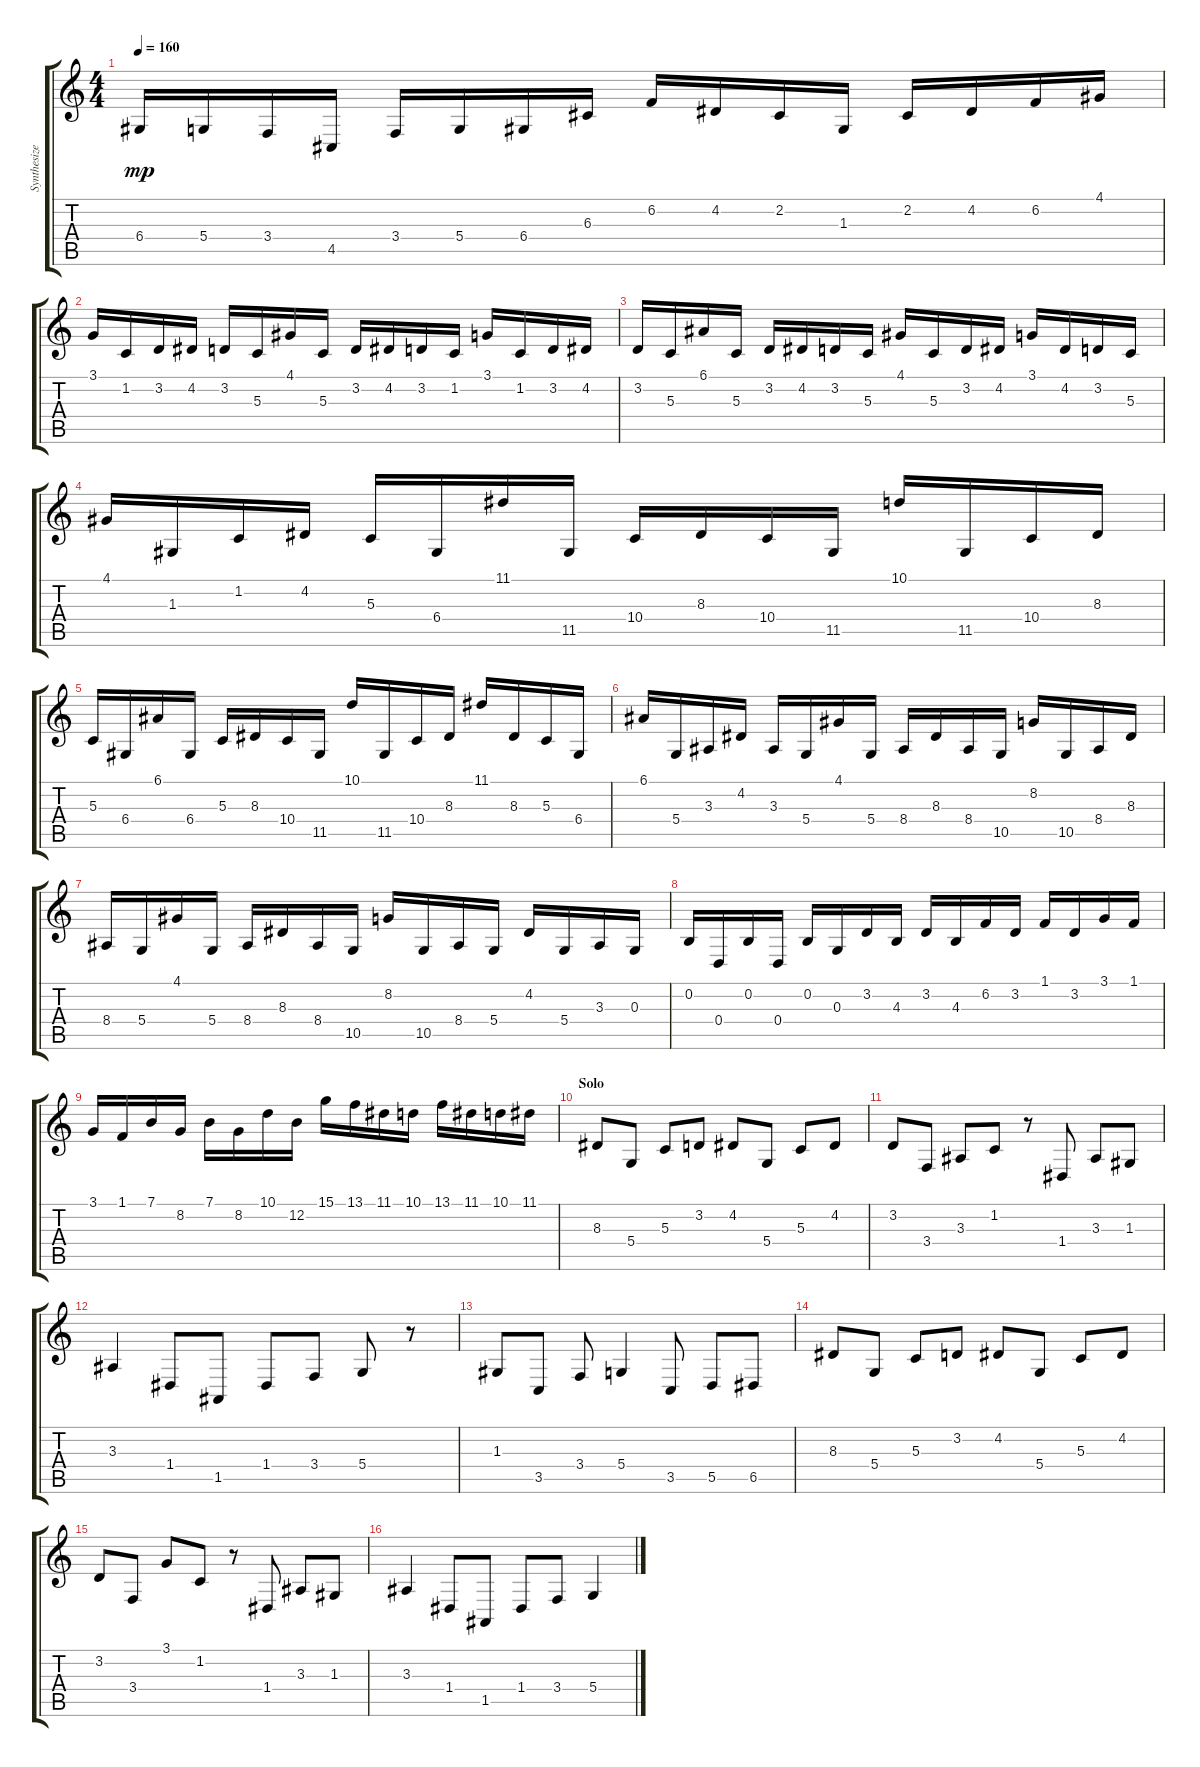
\track ("Synthesizer" "Synthesize") {instrument pad7halo}
\staff {score tabs}
\tuning (E4 B3 G3 D3 A2 E2) {hide}
\ts (4 4)
\tempo 160
\clef g2
\ks c
6.4.16{dy mp} 5.4.16 3.4.16 4.5.16 3.4.16 5.4.16 6.4.16 6.3.16 6.2.16 4.2.16 2.2.16 1.3.16 2.2.16 4.2.16 6.2.16 4.1.16 |
3.1.16 1.2.16 3.2.16 4.2.16 3.2.16 5.3.16 4.1.16 5.3.16 3.2.16 4.2.16 3.2.16 1.2.16 3.1.16 1.2.16 3.2.16 4.2.16 |
3.2.16 5.3.16 6.1.16 5.3.16 3.2.16 4.2.16 3.2.16 5.3.16 4.1.16 5.3.16 3.2.16 4.2.16 3.1.16 4.2.16 3.2.16 5.3.16 |
4.1.16 1.3.16 1.2.16 4.2.16 5.3.16 6.4.16 11.1.16 11.5.16 10.4.16 8.3.16 10.4.16 11.5.16 10.1.16 11.5.16 10.4.16 8.3.16 |
5.3.16 6.4.16 6.1.16 6.4.16 5.3.16 8.3.16 10.4.16 11.5.16 10.1.16 11.5.16 10.4.16 8.3.16 11.1.16 8.3.16 5.3.16 6.4.16 |
6.1.16 5.4.16 3.3.16 4.2.16 3.3.16 5.4.16 4.1.16 5.4.16 8.4.16 8.3.16 8.4.16 10.5.16 8.2.16 10.5.16 8.4.16 8.3.16 |
8.4.16 5.4.16 4.1.16 5.4.16 8.4.16 8.3.16 8.4.16 10.5.16 8.2.16 10.5.16 8.4.16 5.4.16 4.2.16 5.4.16 3.3.16 0.3.16 |
0.2.16 0.4.16 0.2.16 0.4.16 0.2.16 0.3.16 3.2.16 4.3.16 3.2.16 4.3.16 6.2.16 3.2.16 1.1.16 3.2.16 3.1.16 1.1.16 |
3.1.16 1.1.16 7.1.16 8.2.16 7.1.16 8.2.16 10.1.16 12.2.16 15.1.16 13.1.16 11.1.16 10.1.16 13.1.16 11.1.16 10.1.16 11.1.16 |
\section ("" "Solo")
8.3.8 5.4.8 5.3.8 3.2.8 4.2.8 5.4.8 5.3.8 4.2.8 |
3.2.8 3.4.8 3.3.8 1.2.8 r.8 1.4.8 3.3.8 1.3.8 |
3.3.4 1.4.8 1.5.8 1.4.8 3.4.8 5.4.8 r.8 |
1.3.8 3.5.8 3.4.8 5.4.4 3.5.8 5.5.8 6.5.8 |
8.3.8 5.4.8 5.3.8 3.2.8 4.2.8 5.4.8 5.3.8 4.2.8 |
3.2.8 3.4.8 3.1.8 1.2.8 r.8 1.4.8 3.3.8 1.3.8 |
3.3.4 1.4.8 1.5.8 1.4.8 3.4.8 5.4.4
